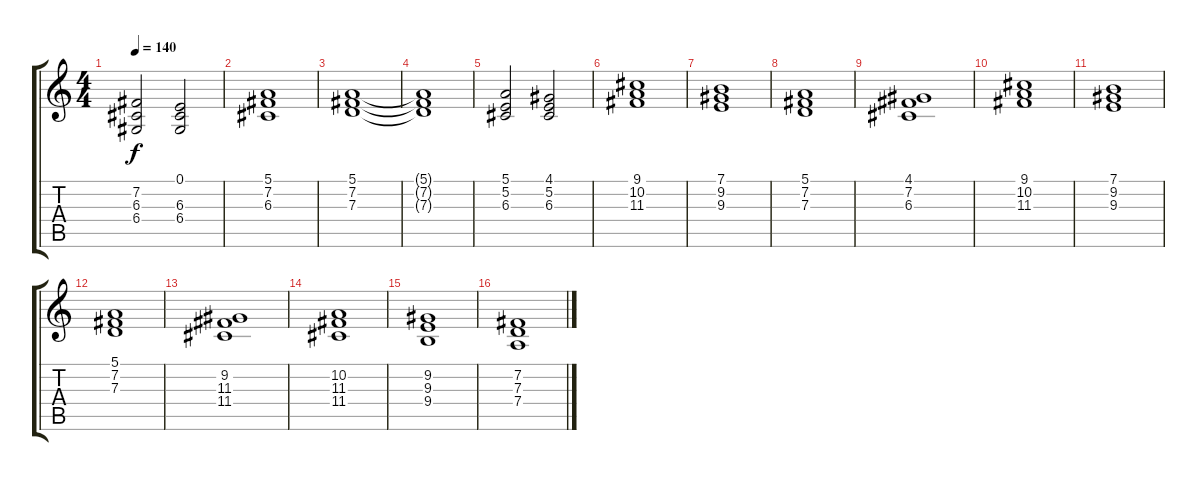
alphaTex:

\track "" {instrument stringensemble1}
\staff {score tabs}
\tuning (E4 B3 G3 D3 A2 E2) {hide}
\ts (4 4)
\tempo 140
\clef g2
\ks c
(7.2 6.3 6.4).2{dy f} (0.1 6.3 6.4).2 |
(5.1 7.2 6.3).1 |
(5.1 7.2 7.3).1 |
(5.1{t} 7.2{t} 7.3{t}).1 |
(5.1 5.2 6.3).2 (4.1 5.2 6.3).2 |
(9.1 10.2 11.3).1 |
(7.1 9.2 9.3).1 |
(5.1 7.2 7.3).1 |
(4.1 7.2 6.3).1 |
(9.1 10.2 11.3).1 |
(7.1 9.2 9.3).1 |
(5.1 7.2 7.3).1 |
(9.2 11.3 11.4).1 |
(10.2 11.3 11.4).1 |
(9.2 9.3 9.4).1 |
(7.2 7.3 7.4).1
